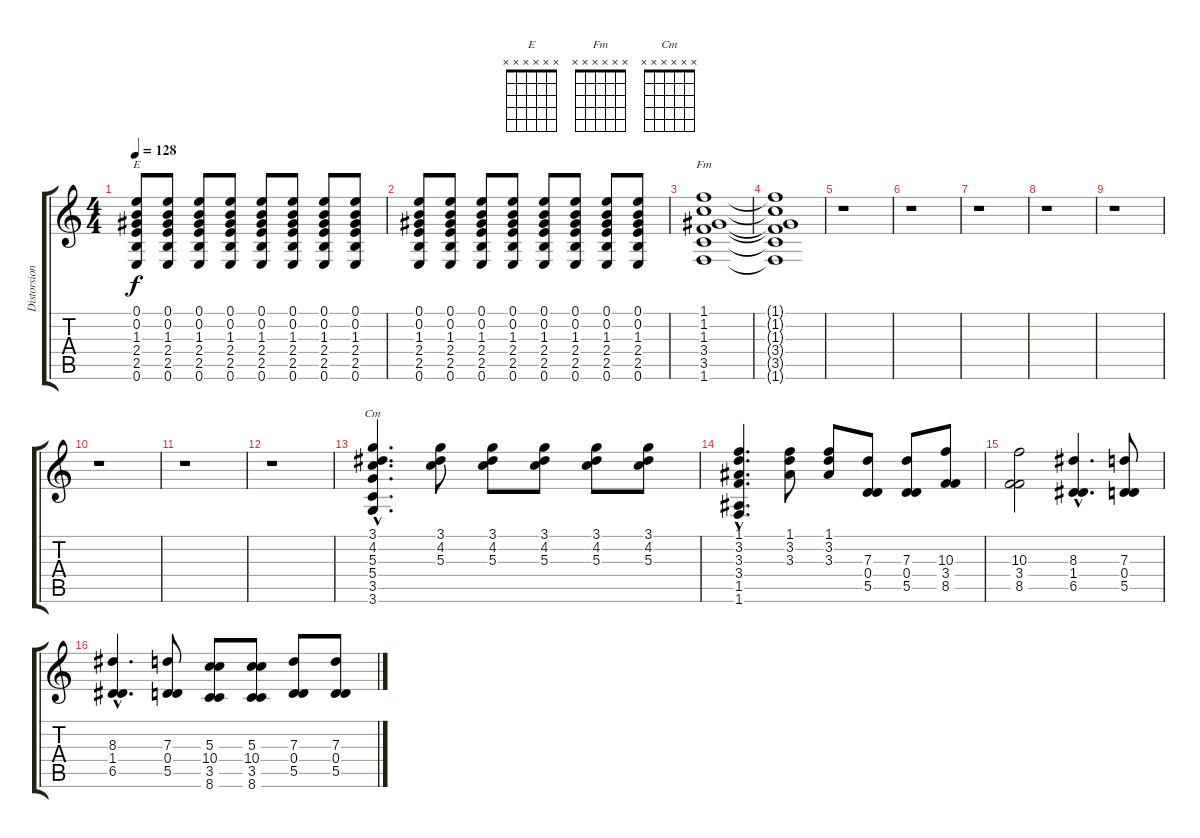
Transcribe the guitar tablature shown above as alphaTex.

\track ("Distorsion" "Distorsion") {instrument distortionguitar}
\staff {score tabs}
\tuning (E4 B3 G3 D3 A2 E2) {hide}
\chord ("E" x x x x x x) {firstfret 0}
\chord ("Fm" x x x x x x) {firstfret 0}
\chord ("Cm" x x x x x x) {firstfret 0}
\ts (4 4)
\tempo 128
\clef g2
\ks c
(0.1 0.2 1.3 2.4 2.5 0.6).8{ch "E" dy f} (0.1 0.2 1.3 2.4 2.5 0.6).8 (0.1 0.2 1.3 2.4 2.5 0.6).8 (0.1 0.2 1.3 2.4 2.5 0.6).8 (0.1 0.2 1.3 2.4 2.5 0.6).8 (0.1 0.2 1.3 2.4 2.5 0.6).8 (0.1 0.2 1.3 2.4 2.5 0.6).8 (0.1 0.2 1.3 2.4 2.5 0.6).8 |
(0.1 0.2 1.3 2.4 2.5 0.6).8 (0.1 0.2 1.3 2.4 2.5 0.6).8 (0.1 0.2 1.3 2.4 2.5 0.6).8 (0.1 0.2 1.3 2.4 2.5 0.6).8 (0.1 0.2 1.3 2.4 2.5 0.6).8 (0.1 0.2 1.3 2.4 2.5 0.6).8 (0.1 0.2 1.3 2.4 2.5 0.6).8 (0.1 0.2 1.3 2.4 2.5 0.6).8 |
(1.1 1.2 1.3 3.4 3.5 1.6).1{ch "Fm" instrument electricguitarclean} |
(1.1{t} 1.2{t} 1.3{t} 3.4{t} 3.5{t} 1.6{t}).1 |
r.1 |
r.1 |
r.1 |
r.1 |
r.1 |
r.1 |
r.1 |
r.1 |
(3.1{hac} 4.2{hac} 5.3{hac} 5.4{hac} 3.5{hac} 3.6{hac}).4{d ch "Cm" instrument electricguitarclean} (3.1 4.2 5.3).8 (3.1 4.2 5.3).8 (3.1 4.2 5.3).8 (3.1 4.2 5.3).8 (3.1 4.2 5.3).8 |
(1.1{hac} 3.2{hac} 3.3{hac} 3.4{hac} 1.5{hac} 1.6{hac}).4{d} (1.1 3.2 3.3).8 (1.1 3.2 3.3).8 (7.3 0.4 5.5).8 (7.3 0.4 5.5).8 (10.3 3.4 8.5).8 |
(10.3 3.4 8.5).2 (8.3{hac} 1.4{hac} 6.5{hac}).4{d} (7.3 0.4 5.5).8 |
(8.3{hac} 1.4{hac} 6.5{hac}).4{d} (7.3 0.4 5.5).8 (5.3 10.4 3.5 8.6).8 (5.3 10.4 3.5 8.6).8 (7.3 0.4 5.5).8 (7.3 0.4 5.5).8
